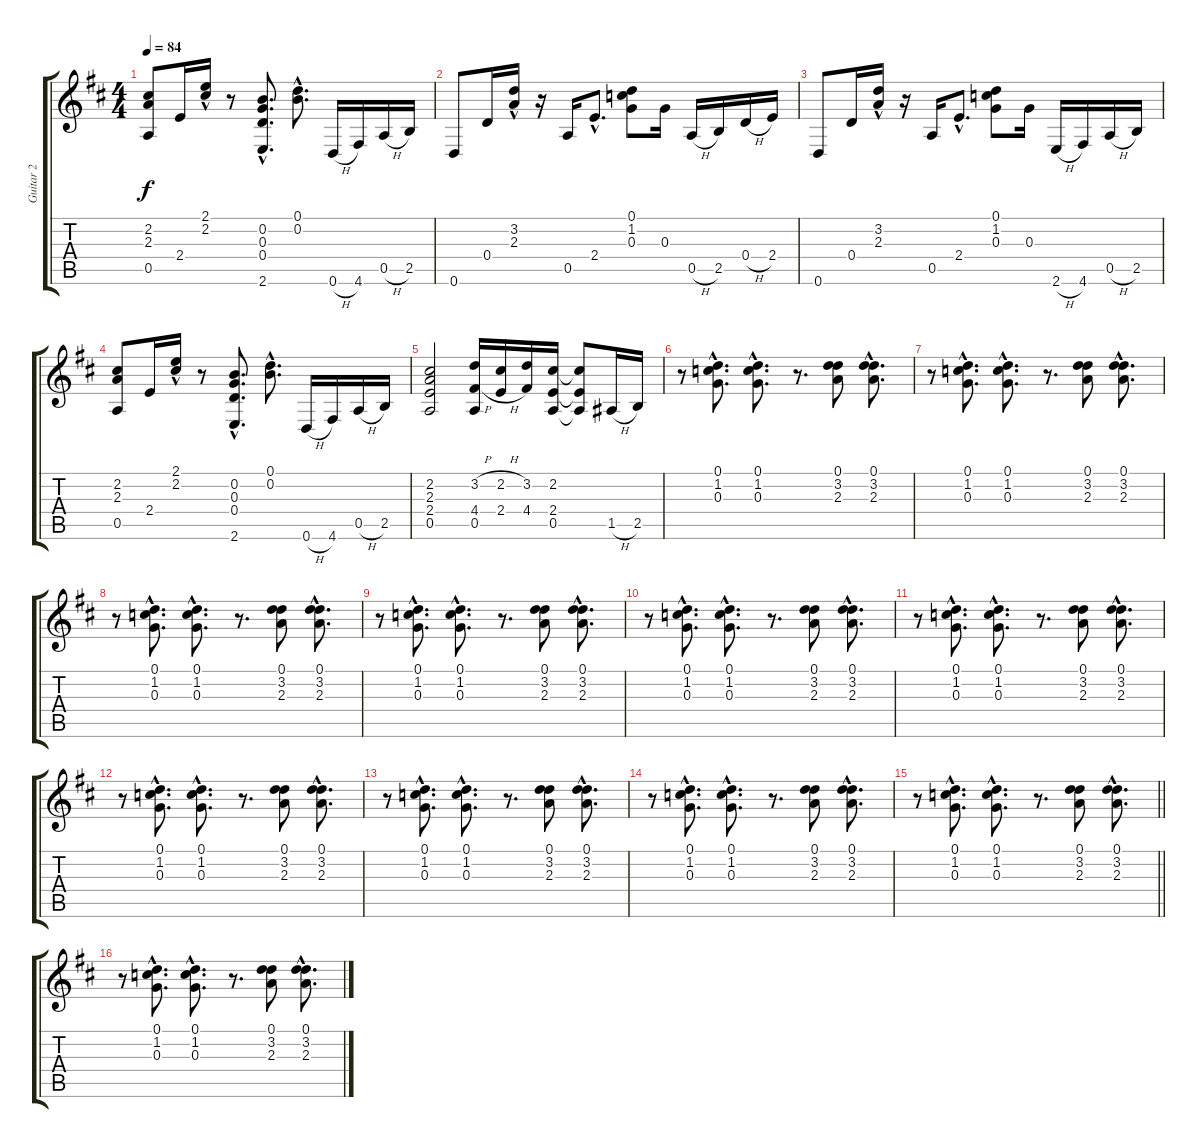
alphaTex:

\track ("Guitar 2" "Guitar 2") {instrument acousticguitarsteel}
\staff {score tabs}
\tuning (D4 B3 G3 D3 A2 D2) {hide}
\ts (4 4)
\tempo 84
\clef g2
\ks d
(2.2 2.3 0.5).8{dy f} 2.4.16 (2.1{hac} 2.2{hac}).16 r.8 (0.2{hac} 0.3{hac} 0.4{hac} 2.6{hac}).8{d} (0.1{hac} 0.2{hac}).8{d} 0.6{h}.16 4.6.16 0.5{h}.16 2.5.16 |
0.6.8 0.4.16 (3.2{hac} 2.3{hac}).16 r.16 0.5.16 2.4{hac}.8{d} (0.1 1.2 0.3).8 0.3.16 0.5{h}.16 2.5.16 0.4{h}.16 2.4.16 |
0.6.8 0.4.16 (3.2{hac} 2.3{hac}).16 r.16 0.5.16 2.4{hac}.8{d} (0.1 1.2 0.3).8 0.3.16 2.6{h}.16 4.6.16 0.5{h}.16 2.5.16 |
(2.2 2.3 0.5).8 2.4.16 (2.1{hac} 2.2{hac}).16 r.8 (0.2{hac} 0.3{hac} 0.4{hac} 2.6{hac}).8{d} (0.1{hac} 0.2{hac}).8{d} 0.6{h}.16 4.6.16 0.5{h}.16 2.5.16 |
(2.2 2.3 2.4 0.5).2 (3.2{h} 4.4{h} 0.5).16 (2.2{h} 2.4{h}).16 (3.2 4.4).16 (2.2 2.4 0.5).16 (2.2{t} 2.4{t} 0.5{t}).8 1.5{h}.16 2.5.16 |
r.8 (0.1{hac} 1.2{hac} 0.3{hac}).8{d} (0.1{hac} 1.2{hac} 0.3{hac}).8{d} r.8{d} (0.1 3.2 2.3).8 (0.1{hac} 3.2{hac} 2.3{hac}).8{d} |
r.8 (0.1{hac} 1.2{hac} 0.3{hac}).8{d} (0.1{hac} 1.2{hac} 0.3{hac}).8{d} r.8{d} (0.1 3.2 2.3).8 (0.1{hac} 3.2{hac} 2.3{hac}).8{d} |
r.8 (0.1{hac} 1.2{hac} 0.3{hac}).8{d} (0.1{hac} 1.2{hac} 0.3{hac}).8{d} r.8{d} (0.1 3.2 2.3).8 (0.1{hac} 3.2{hac} 2.3{hac}).8{d} |
r.8 (0.1{hac} 1.2{hac} 0.3{hac}).8{d} (0.1{hac} 1.2{hac} 0.3{hac}).8{d} r.8{d} (0.1 3.2 2.3).8 (0.1{hac} 3.2{hac} 2.3{hac}).8{d} |
r.8 (0.1{hac} 1.2{hac} 0.3{hac}).8{d} (0.1{hac} 1.2{hac} 0.3{hac}).8{d} r.8{d} (0.1 3.2 2.3).8 (0.1{hac} 3.2{hac} 2.3{hac}).8{d} |
r.8 (0.1{hac} 1.2{hac} 0.3{hac}).8{d} (0.1{hac} 1.2{hac} 0.3{hac}).8{d} r.8{d} (0.1 3.2 2.3).8 (0.1{hac} 3.2{hac} 2.3{hac}).8{d} |
r.8 (0.1{hac} 1.2{hac} 0.3{hac}).8{d} (0.1{hac} 1.2{hac} 0.3{hac}).8{d} r.8{d} (0.1 3.2 2.3).8 (0.1{hac} 3.2{hac} 2.3{hac}).8{d} |
r.8 (0.1{hac} 1.2{hac} 0.3{hac}).8{d} (0.1{hac} 1.2{hac} 0.3{hac}).8{d} r.8{d} (0.1 3.2 2.3).8 (0.1{hac} 3.2{hac} 2.3{hac}).8{d} |
r.8 (0.1{hac} 1.2{hac} 0.3{hac}).8{d} (0.1{hac} 1.2{hac} 0.3{hac}).8{d} r.8{d} (0.1 3.2 2.3).8 (0.1{hac} 3.2{hac} 2.3{hac}).8{d} |
\barLineRight lightlight
r.8 (0.1{hac} 1.2{hac} 0.3{hac}).8{d} (0.1{hac} 1.2{hac} 0.3{hac}).8{d} r.8{d} (0.1 3.2 2.3).8 (0.1{hac} 3.2{hac} 2.3{hac}).8{d} |
r.8{volume 0} (0.1{hac} 1.2{hac} 0.3{hac}).8{d} (0.1{hac} 1.2{hac} 0.3{hac}).8{d} r.8{d} (0.1 3.2 2.3).8 (0.1{hac} 3.2{hac} 2.3{hac}).8{d}
